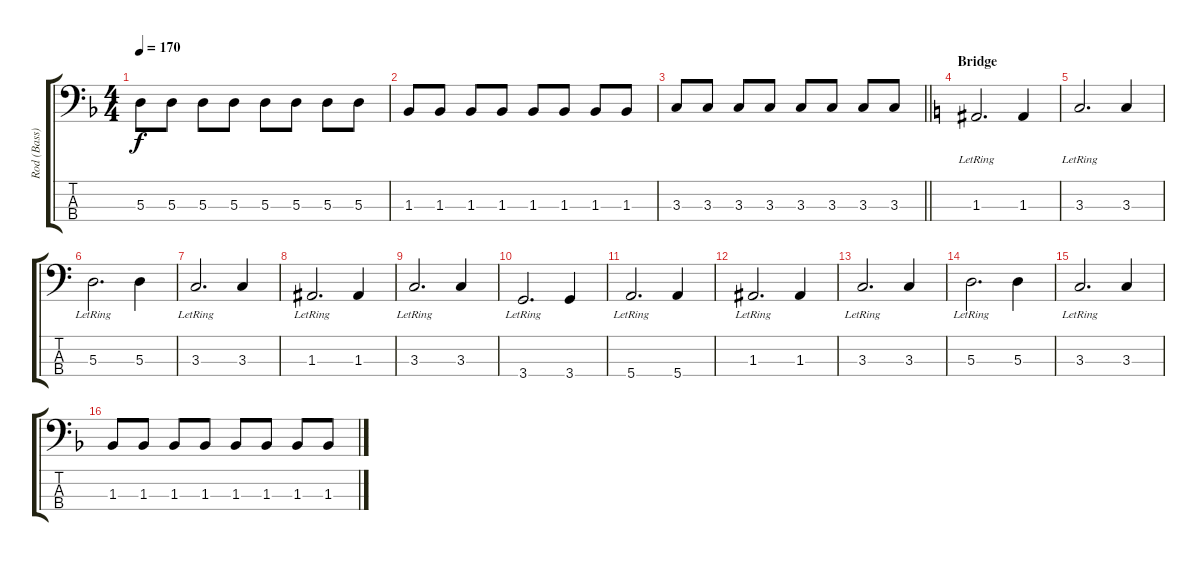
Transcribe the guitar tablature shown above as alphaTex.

\track ("Rod (Bass)" "Rod (Bass)") {instrument electricbassfinger}
\staff {score tabs}
\tuning (G2 D2 A1 E1) {hide}
\ts (4 4)
\tempo 170
\clef f4
\ks f
5.3.8{dy f} 5.3.8 5.3.8 5.3.8 5.3.8 5.3.8 5.3.8 5.3.8 |
1.3.8 1.3.8 1.3.8 1.3.8 1.3.8 1.3.8 1.3.8 1.3.8 |
\barLineRight lightlight
3.3.8 3.3.8 3.3.8 3.3.8 3.3.8 3.3.8 3.3.8 3.3.8 |
\section ("" "Bridge")
\ks c
1.3{lr}.2{d} 1.3.4 |
3.3{lr}.2{d} 3.3.4 |
5.3{lr}.2{d} 5.3.4 |
3.3{lr}.2{d} 3.3.4 |
1.3{lr}.2{d} 1.3.4 |
3.3{lr}.2{d} 3.3.4 |
3.4{lr}.2{d} 3.4.4 |
5.4{lr}.2{d} 5.4.4 |
1.3{lr}.2{d} 1.3.4 |
3.3{lr}.2{d} 3.3.4 |
5.3{lr}.2{d} 5.3.4 |
3.3{lr}.2{d} 3.3.4 |
\ks f
1.3.8 1.3.8 1.3.8 1.3.8 1.3.8 1.3.8 1.3.8 1.3.8
